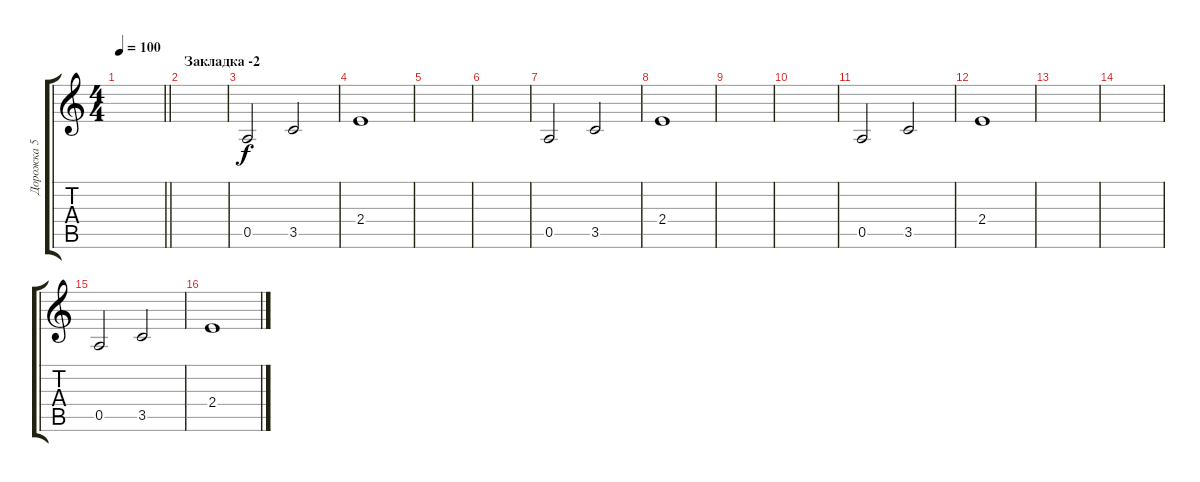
\track ("Дорожка 5" "Дорожка 5") {instrument distortionguitar}
\staff {score tabs}
\tuning (E4 B3 G3 D3 A2 E2) {hide}
\ts (4 4)
\tempo 100
\clef g2
\barLineRight lightlight
\ks c
|
\section ("" "Закладка -2")
|
0.5.2 3.5.2 |
2.4.1 |
|
|
0.5.2 3.5.2 |
2.4.1 |
|
|
0.5.2 3.5.2 |
2.4.1 |
|
|
0.5.2 3.5.2 |
2.4.1
